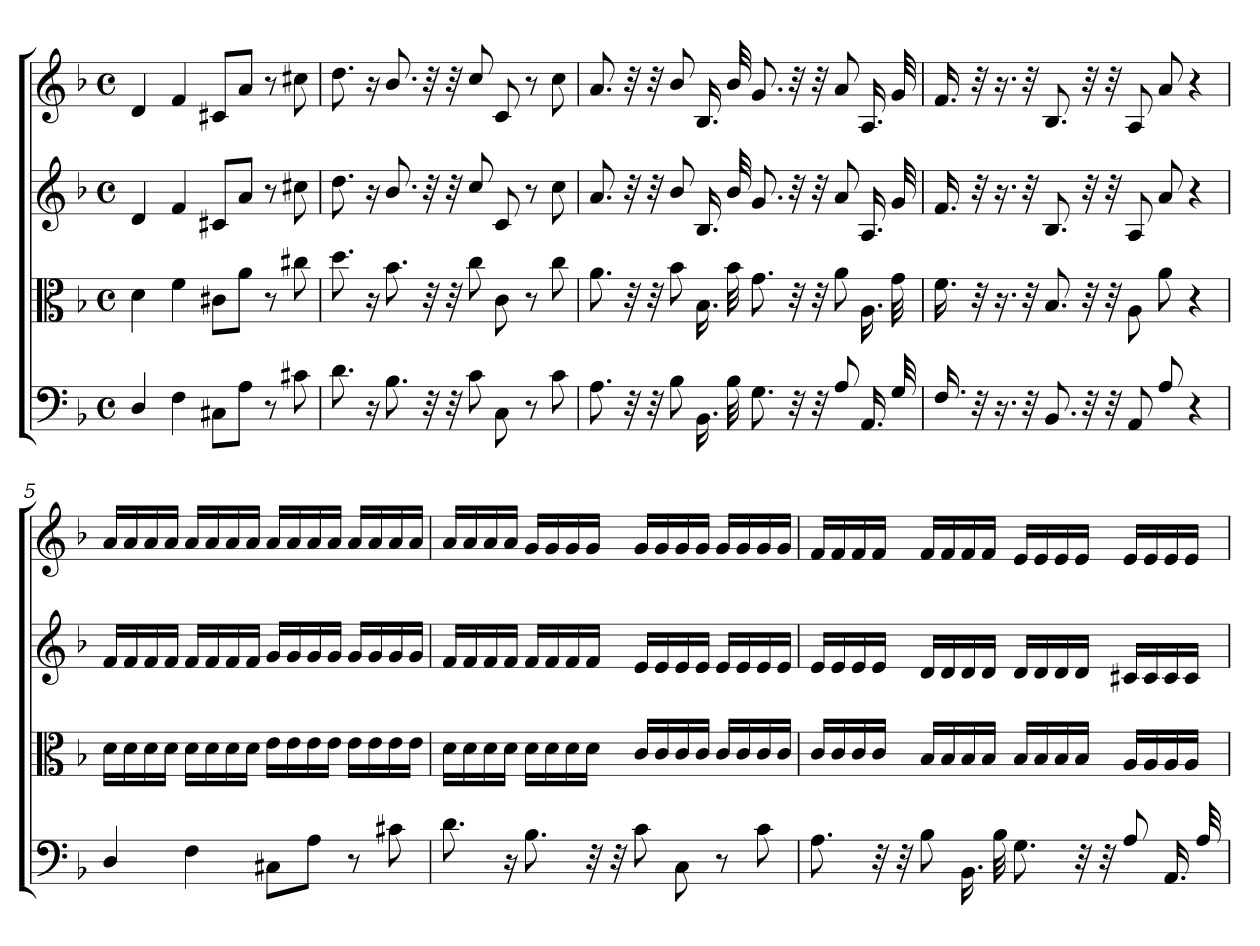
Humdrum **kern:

**kern	**kern	**kern	**kern
*part4	*part3	*part2	*part1
*staff4	*staff3	*staff2	*staff1
*clefF4	*clefC3	*clefG2	*clefG2
*k[b-]	*k[b-]	*k[b-]	*k[b-]
*d:	*d:	*d:	*d:
*M4/4	*M4/4	*M4/4	*M4/4
*met(c)	*met(c)	*met(c)	*met(c)
=	=	=	=
4D/	4d\	4d/	4d/
4F\	4f\	4f/	4f/
8C#X\L	8c#X\L	8c#X/L	8c#X/L
8A\J	8a\J	8a/J	8a/J
8r	8r	8r	8r
8c#X\	8cc#X\	8cc#X\	8cc#X\
=2	=2	=2	=2
8.d\	8.dd\	8.dd\	8.dd\
16r	16r	16r	16r
8.B-\	8.b-\	8.b-/	8.b-/
32r	32r	32r	32r
32r	32r	32r	32r
8c\	8cc\	8cc/	8cc/
8C\	8c\	8c/	8c/
8r	8r	8r	8r
8c\	8cc\	8cc\	8cc\
=3	=3	=3	=3
8.A\	8.a\	8.a/	8.a/
32r	32r	32r	32r
32r	32r	32r	32r
8B-\	8b-\	8b-/	8b-/
16.BB-\	16.B-\	16.B-/	16.B-/
32B-\	32b-\	32b-/	32b-/
8.G\	8.g\	8.g/	8.g/
32r	32r	32r	32r
32r	32r	32r	32r
8A/	8a\	8a/	8a/
16.AA/	16.A\	16.A/	16.A/
32G/	32g\	32g/	32g/
=4	=4	=4	=4
16.F/	16.f\	16.f/	16.f/
32r	32r	32r	32r
16.r	16.r	16.r	16.r
32r	32r	32r	32r
8.BB-/	8.B-/	8.B-/	8.B-/
32r	32r	32r	32r
32r	32r	32r	32r
8AA/	8A\	8A/	8A/
8A/	8a\	8a/	8a/
4r	4r	4r	4r
=5	=5	=5	=5
4D/	16d\LL	16f/LL	16a/LL
.	16d\	16f/	16a/
.	16d\	16f/	16a/
.	16d\JJ	16f/JJ	16a/JJ
4F\	16d\LL	16f/LL	16a/LL
.	16d\	16f/	16a/
.	16d\	16f/	16a/
.	16d\JJ	16f/JJ	16a/JJ
8C#X\L	16e\LL	16g/LL	16a/LL
.	16e\	16g/	16a/
8A\J	16e\	16g/	16a/
.	16e\JJ	16g/JJ	16a/JJ
8r	16e\LL	16g/LL	16a/LL
.	16e\	16g/	16a/
8c#X\	16e\	16g/	16a/
.	16e\JJ	16g/JJ	16a/JJ
=6	=6	=6	=6
8.d\	16d\LL	16f/LL	16a/LL
.	16d\	16f/	16a/
.	16d\	16f/	16a/
16r	16d\JJ	16f/JJ	16a/JJ
8.B-\	16d\LL	16f/LL	16g/LL
.	16d\	16f/	16g/
.	16d\	16f/	16g/
32r	16d\JJ	16f/JJ	16g/JJ
32r	.	.	.
8c\	16c/LL	16e/LL	16g/LL
.	16c/	16e/	16g/
8C\	16c/	16e/	16g/
.	16c/JJ	16e/JJ	16g/JJ
8r	16c/LL	16e/LL	16g/LL
.	16c/	16e/	16g/
8c\	16c/	16e/	16g/
.	16c/JJ	16e/JJ	16g/JJ
=7	=7	=7	=7
8.A\	16c/LL	16e/LL	16f/LL
.	16c/	16e/	16f/
.	16c/	16e/	16f/
32r	16c/JJ	16e/JJ	16f/JJ
32r	.	.	.
8B-\	16B-/LL	16d/LL	16f/LL
.	16B-/	16d/	16f/
16.BB-\	16B-/	16d/	16f/
.	16B-/JJ	16d/JJ	16f/JJ
32B-\	.	.	.
8.G\	16B-/LL	16d/LL	16e/LL
.	16B-/	16d/	16e/
.	16B-/	16d/	16e/
32r	16B-/JJ	16d/JJ	16e/JJ
32r	.	.	.
8A/	16A/LL	16c#X/LL	16e/LL
.	16A/	16c#/	16e/
16.AA/	16A/	16c#/	16e/
.	16A/JJ	16c#/JJ	16e/JJ
32A/	.	.	.
=	=	=	=
*-	*-	*-	*-
